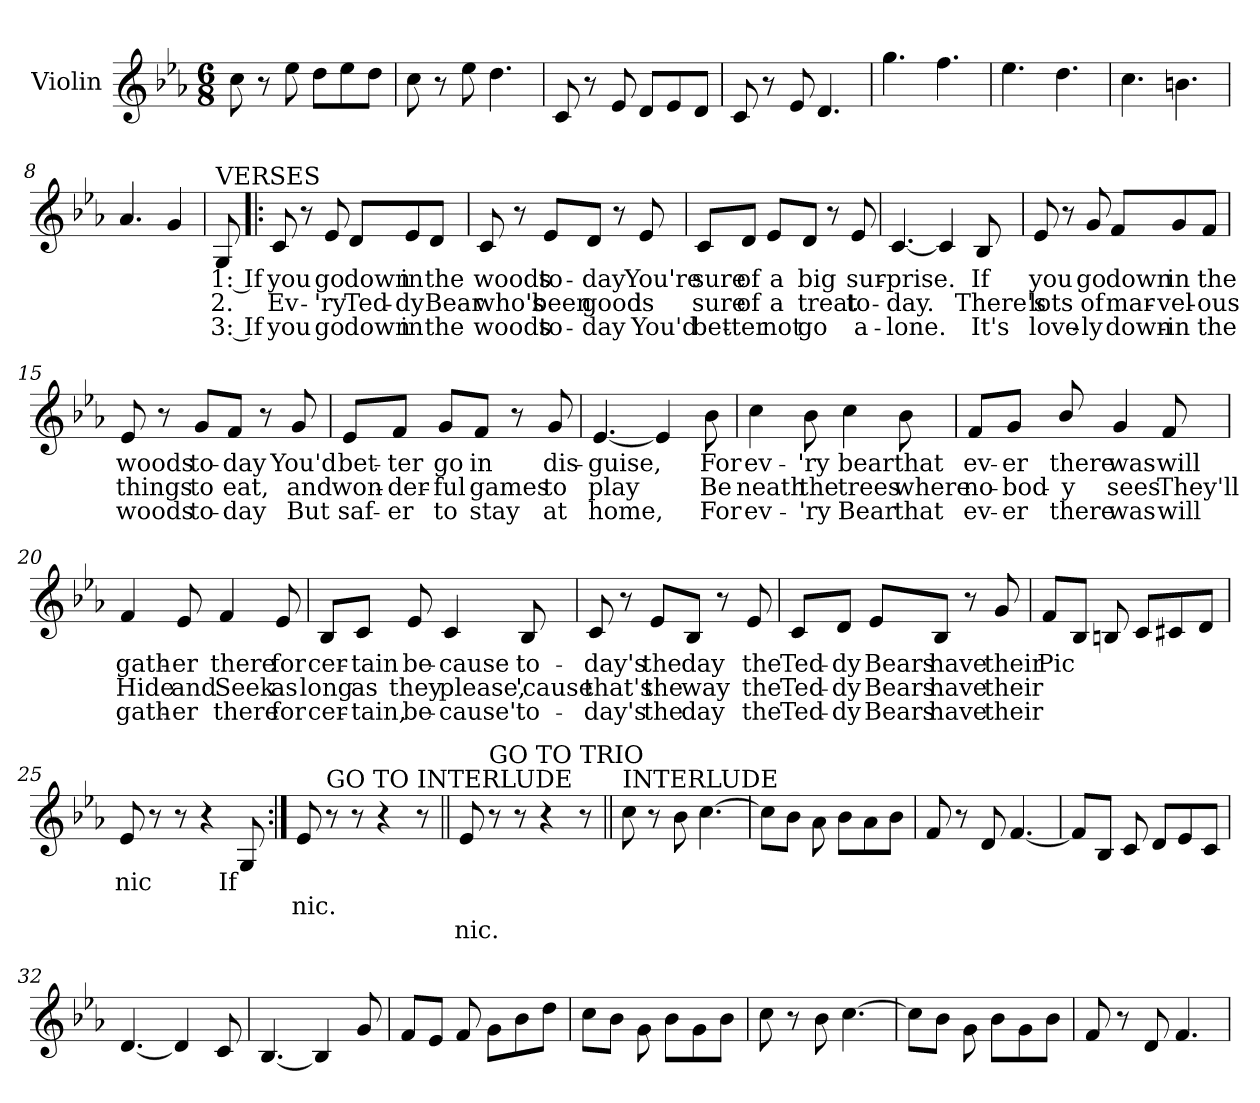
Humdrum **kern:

**kern	**text	**text	**text
*part1	*part1	*part1	*part1
*staff1	*staff1	*staff1	*staff1
*I"Violin	*	*	*
*I'Vln	*	*	*
*clefG2	*	*	*
*k[b-e-a-]	*	*	*
*E-:	*	*	*
*M6/8	*	*	*
=1	=1	=1	=1
8cc\	.	.	.
8r	.	.	.
8ee-\	.	.	.
8dd\L	.	.	.
8ee-\	.	.	.
8dd\J	.	.	.
=2	=2	=2	=2
8cc\	.	.	.
8r	.	.	.
8ee-\	.	.	.
4.dd\	.	.	.
=3	=3	=3	=3
8c/	.	.	.
8r	.	.	.
8e-/	.	.	.
8d/L	.	.	.
8e-/	.	.	.
8d/J	.	.	.
=4	=4	=4	=4
8c/	.	.	.
8r	.	.	.
8e-/	.	.	.
4.d/	.	.	.
=5	=5	=5	=5
4.gg\	.	.	.
4.ff\	.	.	.
=6	=6	=6	=6
4.ee-\	.	.	.
4.dd\	.	.	.
=7	=7	=7	=7
4.cc\	.	.	.
4.bn\	.	.	.
=8	=8	=8	=8
4.a-/	.	.	.
4g/	.	.	.
!!LO:LB:g=z
=9	=9	=9	=9
!LO:TX:a:t=VERSES	!	!	!
8G/	1: If	2.	3: If
=10!|:	=10!|:	=10!|:	=10!|:
8c/	you	Ev-	you
8r	.	.	.
8e-/	go	-'ry	go
8d/L	down	Ted-	down
8e-/	in	-dy	in
8d/J	the	Bear	the
=11	=11	=11	=11
8c/	woods	who's	woods
8r	.	.	.
8e-/L	to-	been	to-
8d/J	-day	good	-day
8r	.	.	.
8e-/	You're	is	You'd
=12	=12	=12	=12
8c/L	sure	sure	bet-
8d/J	of	of	-ter
8e-/L	a	a	not
8d/J	big	treat	go
8r	.	.	.
8e-/	sur-	to-	a-
!!LO:LB:g=z
=13	=13	=13	=13
[4.c/	-prise.	-day.	-lone.
4c/]	.	.	.
8B-/	If	There's	It's
=14	=14	=14	=14
8e-/	you	lots	love-
8r	.	.	.
8g/	go	of	-ly
8f/L	down	mar-	down-
8g/	in	-vel-	-in
8f/J	the	-ous	the
=15	=15	=15	=15
8e-/	woods	things	woods
8r	.	.	.
8g/L	to-	to	to-
8f/J	-day	eat,	-day
8r	.	.	.
8g/	You'd	and	But
=16	=16	=16	=16
8e-/L	bet-	won-	saf-
8f/J	-ter	-der-	-er
8g/L	go	-ful	to
8f/J	in	games	stay
8r	.	.	.
8g/	dis-	to	at
!!LO:LB:g=z
=17	=17	=17	=17
[4.e-/	-guise,	play	home,
4e-/]	.	.	.
8b-\	For	Be	For
=18	=18	=18	=18
4cc\	ev-	-neath	ev-
8b-\	-'ry	the	-'ry
4cc\	bear	trees	Bear
8b-\	that	where	that
=19	=19	=19	=19
8f/L	ev-	no-	ev-
8g/J	-er	-bod-	-er
8b-/	there	-y	there
4g/	was	sees	was
8f/	will	They'll	will
=20	=20	=20	=20
4f/	gath-	Hide	gath-
8e-/	-er	and	-er
4f/	there	Seek	there
8e-/	for	as	for
!!LO:LB:g=z
=21	=21	=21	=21
8B-/L	cer-	long	cer-
8c/J	-tain	as	-tain,
8e-/	be-	they	be-
4c/	-cause	please,	-cause'
8B-/	to-	'cause	to-
=22	=22	=22	=22
8c/	-day's	that's	-day's
8r	.	.	.
8e-/L	the	the	the
8B-/J	day	way	day
8r	.	.	.
8e-/	the	the	the
=23	=23	=23	=23
8c/L	Ted-	Ted-	Ted-
8d/J	-dy	-dy	-dy
8e-/L	Bears	Bears	Bears
8B-/J	have	have	have
8r	.	.	.
8g/	their	their	their
=24	=24	=24	=24
8f/L	Pic	.	.
8B-/J	.	.	.
8Bn/	.	.	.
8c/L	.	.	.
8c#X/	.	.	.
8d/J	.	.	.
!!LO:LB:g=z
=25	=25	=25	=25
8e-/	-nic	.	.
8r	.	.	.
8r	.	.	.
4r	.	.	.
8G/	If	.	.
=26:|!	=26:|!	=26:|!	=26:|!
8e-/	.	nic.	.
!LO:TX:a:t=GO TO INTERLUDE	!	!	!
8r	.	.	.
8r	.	.	.
4r	.	.	.
8r	.	.	.
=27||	=27||	=27||	=27||
8e-/	.	.	nic.
!LO:TX:a:t=GO TO TRIO	!	!	!
8r	.	.	.
8r	.	.	.
4r	.	.	.
8r	.	.	.
!!LO:LB:g=z
=28||	=28||	=28||	=28||
!LO:TX:a:t=INTERLUDE	!	!	!
8cc\	.	.	.
8r	.	.	.
8b-\	.	.	.
[4.cc\	.	.	.
=29	=29	=29	=29
8cc\L]	.	.	.
8b-\J	.	.	.
8a-\	.	.	.
8b-\L	.	.	.
8a-\	.	.	.
8b-\J	.	.	.
=30	=30	=30	=30
8f/	.	.	.
8r	.	.	.
8d/	.	.	.
[4.f/	.	.	.
=31	=31	=31	=31
8f/L]	.	.	.
8B-/J	.	.	.
8c/	.	.	.
8d/L	.	.	.
8e-/	.	.	.
8c/J	.	.	.
=32	=32	=32	=32
[4.d/	.	.	.
4d/]	.	.	.
8c/	.	.	.
=33	=33	=33	=33
[4.B-/	.	.	.
4B-/]	.	.	.
8g/	.	.	.
!!LO:LB:g=z
=34	=34	=34	=34
8f/L	.	.	.
8e-/J	.	.	.
8f/	.	.	.
8g\L	.	.	.
8b-\	.	.	.
8dd\J	.	.	.
=35	=35	=35	=35
8cc\L	.	.	.
8b-\J	.	.	.
8g\	.	.	.
8b-\L	.	.	.
8g\	.	.	.
8b-\J	.	.	.
=36	=36	=36	=36
8cc\	.	.	.
8r	.	.	.
8b-\	.	.	.
[4.cc\	.	.	.
=37	=37	=37	=37
8cc\L]	.	.	.
8b-\J	.	.	.
8g\	.	.	.
8b-\L	.	.	.
8g\	.	.	.
8b-\J	.	.	.
=38	=38	=38	=38
8f/	.	.	.
8r	.	.	.
8d/	.	.	.
4.f/	.	.	.
=	=	=	=
*-	*-	*-	*-
